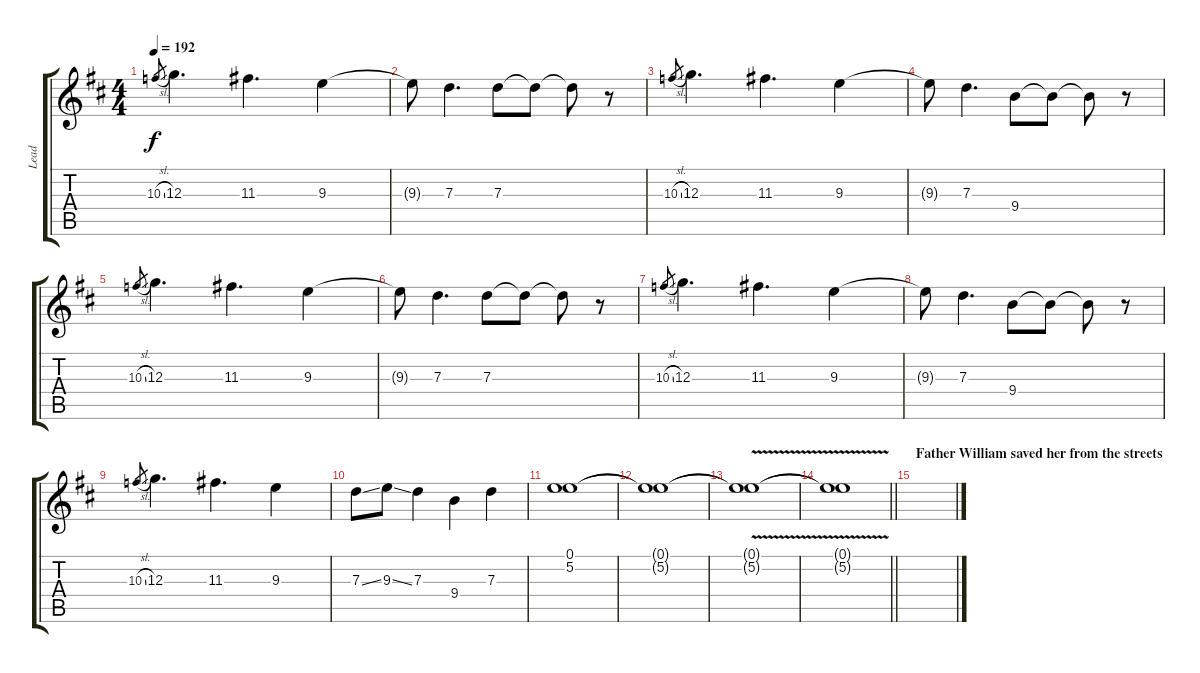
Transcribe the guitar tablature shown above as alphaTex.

\track ("Lead" "Lead") {instrument distortionguitar}
\staff {score tabs}
\tuning (E4 B3 G3 D3 A2 E2) {hide}
\ts (4 4)
\tempo 192
\clef g2
\ks d
10.3{sl}.8{gr dy f} 12.3.4{d} 11.3.4{d} 9.3.4 |
9.3{t}.8 7.3.4{d} 7.3.8 7.3{t}.8 7.3{t}.8 r.8 |
10.3{sl}.8{gr} 12.3.4{d} 11.3.4{d} 9.3.4 |
9.3{t}.8 7.3.4{d} 9.4.8 9.4{t}.8 9.4{t}.8 r.8 |
10.3{sl}.8{gr} 12.3.4{d} 11.3.4{d} 9.3.4 |
9.3{t}.8 7.3.4{d} 7.3.8 7.3{t}.8 7.3{t}.8 r.8 |
10.3{sl}.8{gr} 12.3.4{d} 11.3.4{d} 9.3.4 |
9.3{t}.8 7.3.4{d} 9.4.8 9.4{t}.8 9.4{t}.8 r.8 |
10.3{sl}.8{gr} 12.3.4{d} 11.3.4{d} 9.3.4 |
7.3{ss}.8 9.3{ss}.8 7.3.4 9.4.4 7.3.4 |
(0.1 5.2).1 |
(0.1{t} 5.2{t}).1 |
(0.1{v t} 5.2{v t}).1 |
\barLineRight lightlight
(0.1{v t} 5.2{v t}).1 |
\section ("" "Father William saved her from the streets")
